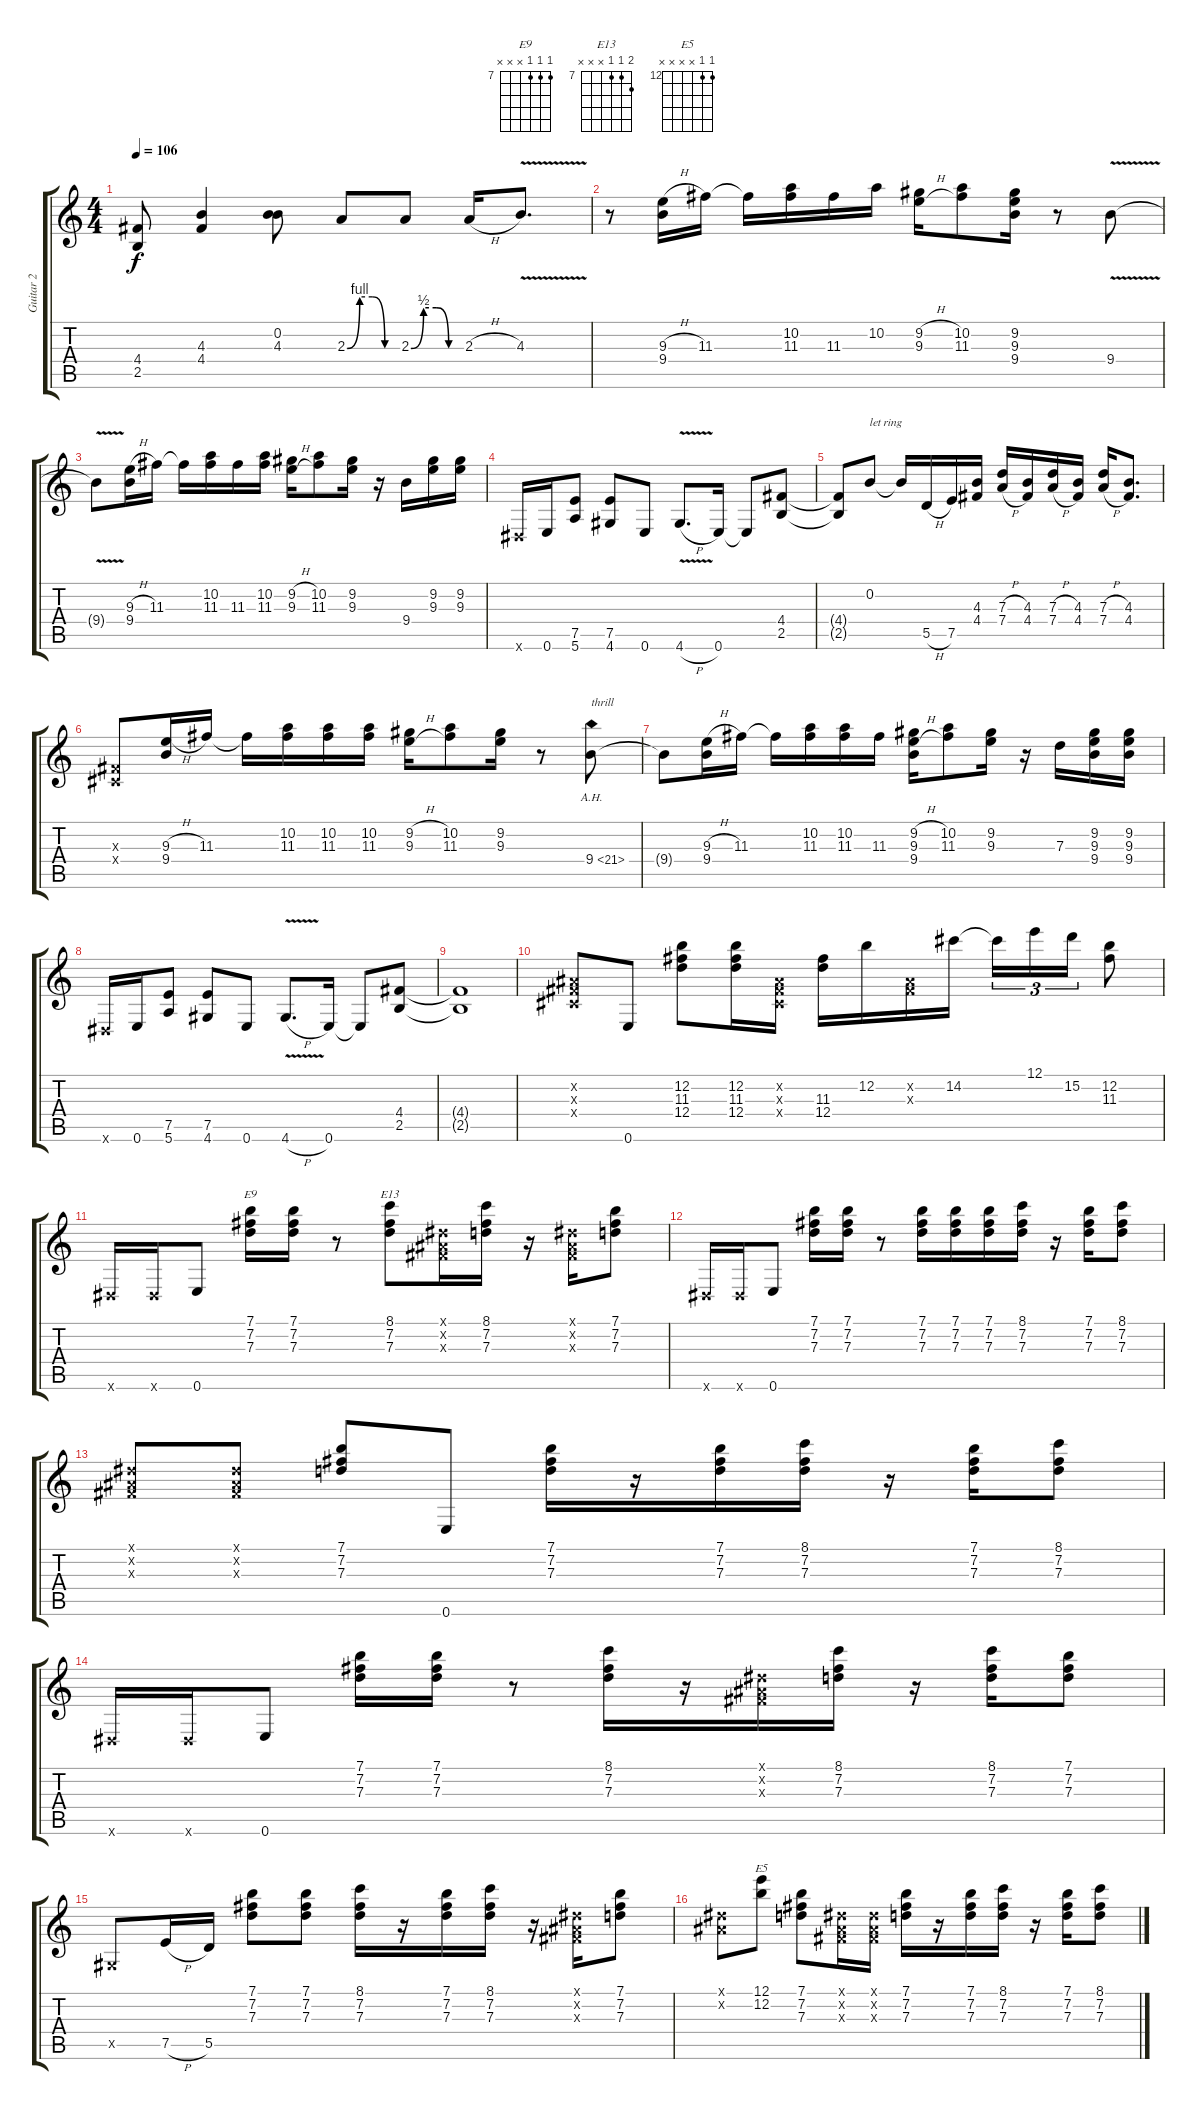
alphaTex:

\track ("Guitar 2" "Guitar 2") {instrument distortionguitar}
\staff {score tabs}
\tuning (E4 B3 G3 D3 A2 E2) {hide}
\chord ("E9" 7 7 7 x x x) {firstfret 7}
\chord ("E13" 8 7 7 x x x) {firstfret 7}
\chord ("E5" 12 12 x x x x) {firstfret 12}
\ts (4 4)
\tempo 106
\clef g2
\ks c
(4.4{t} 2.5{t}).8{dy f} (4.3 4.4).4 (0.2 4.3).8 2.3{be (custom 0 0 15 4 30 4 45 0 60 0)}.8 2.3{be (custom 0 0 15 2 30 2 45 0 60 0)}.8 2.3{h}.16 4.3{v}.8{d} |
r.8 (9.3{h} 9.4).16 11.3.16 11.3{t}.16 (10.2 11.3).16 11.3.16 10.2.16 (9.2{h} 9.3{h}).16 (10.2 11.3).8 (9.2 9.3 9.4).16 r.8 9.4{v}.8 |
9.4{t}.8 (9.3{h} 9.4).16 11.3.16 11.3{t}.16 (10.2 11.3).16 11.3.16 (10.2 11.3).16 (9.2{h} 9.3{h}).16 (10.2 11.3).8 (9.2 9.3).16 r.16 9.4.16 (9.2 9.3).16 (9.2 9.3).16 |
-1.6{x}.16 0.6.16 (7.5 5.6).8 (7.5 4.6).8 0.6.8 4.6{v h}.8{d} 0.6.16 0.6{t}.8 (4.4 2.5).8 |
(4.4{t} 2.5{t}).8 0.2.8{txt "let ring"} 0.2{t}.16 5.5{h}.16 7.5.16 (4.3 4.4).16 (7.3{h} 7.4{h}).16 (4.3 4.4).16 (7.3{h} 7.4{h}).16 (4.3 4.4).16 (7.3{h} 7.4{h}).16 (4.3 4.4).8{d} |
(-1.3{x} -1.4{x}).8 (9.3{h} 9.4).16 11.3.16 11.3{t}.16 (10.2 11.3).16 (10.2 11.3).16 (10.2 11.3).16 (9.2{h} 9.3{h}).16 (10.2 11.3).8 (9.2 9.3).16 r.8 9.4{ah 12}.8{txt "thrill"} |
9.4{t}.8 (9.3{h} 9.4).16 11.3.16 11.3{t}.16 (10.2 11.3).16 (10.2 11.3).16 11.3.16 (9.2{h} 9.3{h} 9.4).16 (10.2 11.3).8 (9.2 9.3).16 r.16 7.3.16 (9.2 9.3 9.4).16 (9.2 9.3 9.4).16 |
-1.6{x}.16 0.6.16 (7.5 5.6).8 (7.5 4.6).8 0.6.8 4.6{v h}.8{d} 0.6.16 0.6{t}.8 (4.4 2.5).8 |
(4.4{t} 2.5{t}).1 |
(-1.2{x} -1.3{x} -1.4{x}).8 0.6.8 (12.2 11.3 12.4).8 (12.2 11.3 12.4).16 (-1.2{x} -1.3{x} -1.4{x}).16 (11.3 12.4).16 12.2.16 (-1.2{x} -1.3{x}).16 14.2.16 14.2{t}.16{tu (3 2)} 12.1.16{tu (3 2)} 15.2.16{tu (3 2)} (12.2 11.3).8 |
-1.6{x}.16 -1.6{x}.16 0.6.8 (7.1 7.2 7.3).16{ch "E9"} (7.1 7.2 7.3).16 r.8 (8.1 7.2 7.3).8{ch "E13"} (-1.1{x} -1.2{x} -1.3{x}).16 (8.1 7.2 7.3).16 r.16 (-1.1{x} -1.2{x} -1.3{x}).16 (7.1 7.2 7.3).8 |
-1.6{x}.16 -1.6{x}.16 0.6.8 (7.1 7.2 7.3).16 (7.1 7.2 7.3).16 r.8 (7.1 7.2 7.3).16 (7.1 7.2 7.3).16 (7.1 7.2 7.3).16 (8.1 7.2 7.3).16 r.16 (7.1 7.2 7.3).16 (8.1 7.2 7.3).8 |
(-1.1{x} -1.2{x} -1.3{x}).8 (-1.1{x} -1.2{x} -1.3{x}).8 (7.1 7.2 7.3).8 0.6.8 (7.1 7.2 7.3).16 r.16 (7.1 7.2 7.3).16 (8.1 7.2 7.3).16 r.16 (7.1 7.2 7.3).16 (8.1 7.2 7.3).8 |
-1.6{x}.16 -1.6{x}.16 0.6.8 (7.1 7.2 7.3).16 (7.1 7.2 7.3).16 r.8 (8.1 7.2 7.3).16 r.16 (-1.1{x} -1.2{x} -1.3{x}).16 (8.1 7.2 7.3).16 r.16 (8.1 7.2 7.3).16 (7.1 7.2 7.3).8 |
-1.5{x}.8 7.5{h}.16 5.5.16 (7.1 7.2 7.3).8 (7.1 7.2 7.3).8 (8.1 7.2 7.3).16 r.16 (7.1 7.2 7.3).16 (8.1 7.2 7.3).16 r.16 (-1.1{x} -1.2{x} -1.3{x}).16 (7.1 7.2 7.3).8 |
(-1.1{x} -1.2{x}).8 (12.1 12.2).8{ch "E5"} (7.1 7.2 7.3).8 (-1.1{x} -1.2{x} -1.3{x}).16 (-1.1{x} -1.2{x} -1.3{x}).16 (7.1 7.2 7.3).16 r.16 (7.1 7.2 7.3).16 (8.1 7.2 7.3).16 r.16 (7.1 7.2 7.3).16 (8.1 7.2 7.3).8
